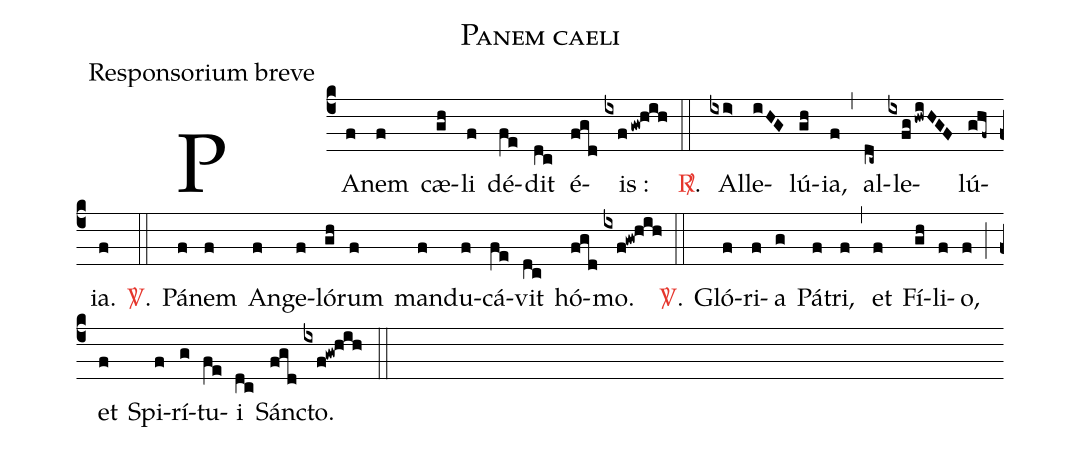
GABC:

name:Panem caeli;
office-part:Responsorium breve;
%%
(c4) PA(f)nem(f) cæ(gh)li(f) dé(fe)dit(dc) é(fgd)is :(ixfgw!hih) (::) <c><sp>R/</sp></c>.()  Al(ixi>)le(iHG)lú(gh)ia,(f) (,) al(dc~)le(ixfghwiHGF)lú(ghf~)ia.(f)  <c><sp>V/</sp></c>.(::)
Pá(f)nem(f) An(f)ge(f)ló(gh)rum(f) man(f)du(f)cá(fe)vit(dc) hó(fgd)mo.(ixf@gw!hih) (::) <c><sp>V/</sp></c>.() Gló(f)ri(f)a(g) Pá(f)tri,(f) (,) et(f) Fí(gh)li(f)o,(f) (;) et(f) Spi(f)rí(g)tu(fe)i(dc) Sán(fgd)cto.(ixf@gw!hih) (::)
